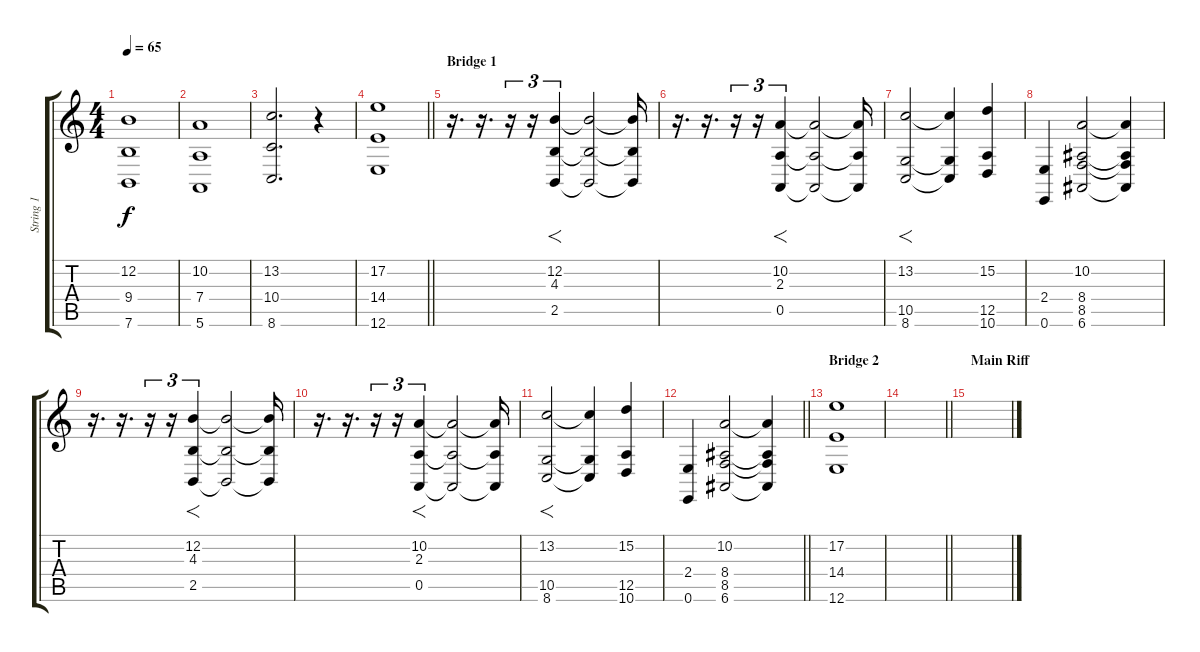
\track ("String 1" "String 1") {instrument stringensemble2}
\staff {score tabs}
\tuning (E4 B3 G3 D3 A2 E2) {hide}
\ts (4 4)
\tempo 65
\clef g2
\ks c
(12.2 9.4 7.6).1{dy f} |
(10.2 7.4 5.6).1 |
(13.2 10.4 8.6).2{d} r.4 |
\barLineRight lightlight
(17.2 14.4 12.6).1 |
\section ("" "Bridge 1")
r.16{d} r.16{d} r.16{tu (3 2)} r.16{tu (3 2)} (12.2 4.3 2.5).4{f tu (3 2)} (12.2{t} 4.3{t} 2.5{t}).2 (12.2{t} 4.3{t} 2.5{t}).16 |
r.16{d} r.16{d} r.16{tu (3 2)} r.16{tu (3 2)} (10.2 2.3 0.5).4{f tu (3 2)} (10.2{t} 2.3{t} 0.5{t}).2 (10.2{t} 2.3{t} 0.5{t}).16 |
(13.2 10.5 8.6).2{f} (13.2{t} 10.5{t} 8.6{t}).4 (15.2 12.5 10.6).4 |
(2.4 0.6).4 (10.2 8.4 8.5 6.6).2 (10.2{t} 8.4{t} 8.5{t} 6.6{t}).4 |
r.16{d} r.16{d} r.16{tu (3 2)} r.16{tu (3 2)} (12.2 4.3 2.5).4{f tu (3 2)} (12.2{t} 4.3{t} 2.5{t}).2 (12.2{t} 4.3{t} 2.5{t}).16 |
r.16{d} r.16{d} r.16{tu (3 2)} r.16{tu (3 2)} (10.2 2.3 0.5).4{f tu (3 2)} (10.2{t} 2.3{t} 0.5{t}).2 (10.2{t} 2.3{t} 0.5{t}).16 |
(13.2 10.5 8.6).2{f} (13.2{t} 10.5{t} 8.6{t}).4 (15.2 12.5 10.6).4 |
\barLineRight lightlight
(2.4 0.6).4 (10.2 8.4 8.5 6.6).2 (10.2{t} 8.4{t} 8.5{t} 6.6{t}).4 |
\section ("" "Bridge 2")
(17.2 14.4 12.6).1{volume 0} |
\barLineRight lightlight
|
\section ("" "Main Riff")
